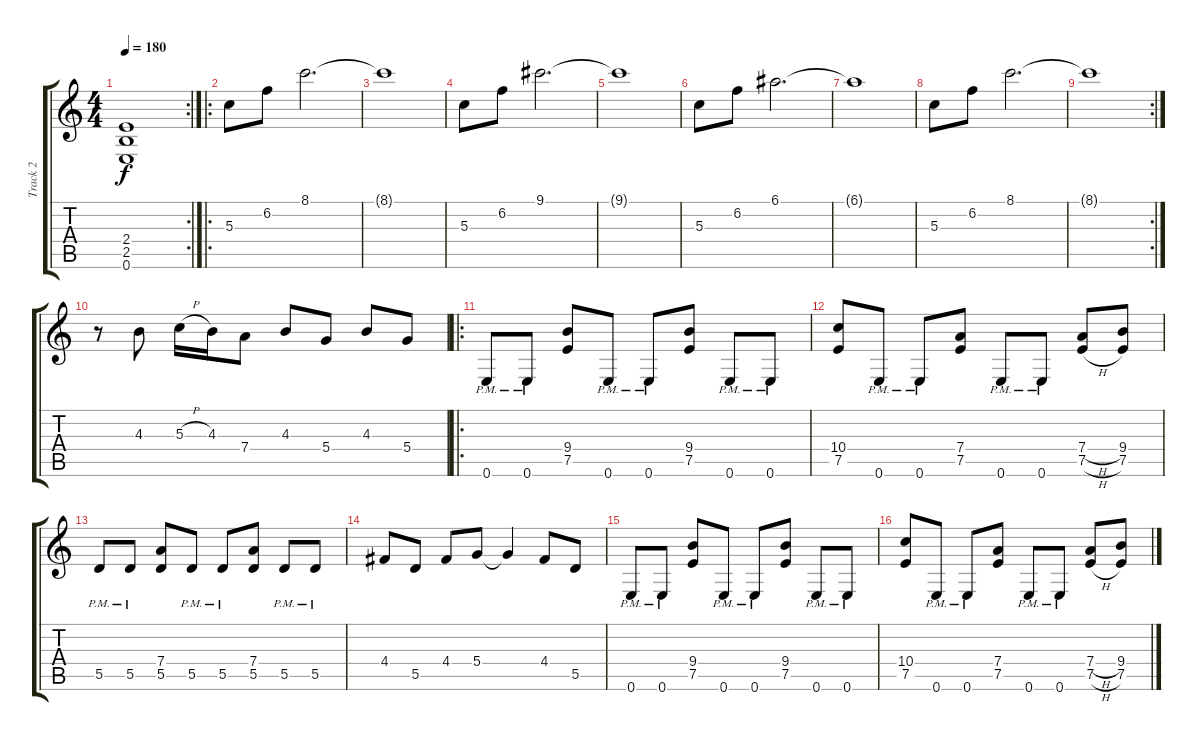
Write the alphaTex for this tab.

\track ("Track 2" "Track 2") {instrument overdrivenguitar}
\staff {score tabs}
\tuning (E4 B3 G3 D3 A2 E2) {hide}
\rc 2
\ts (4 4)
\tempo 180
\clef g2
\ks c
(2.4{t} 2.5{t} 0.6{t}).1{dy f} |
\ro
5.3.8 6.2.8 8.1.2{d} |
8.1{t}.1 |
5.3.8 6.2.8 9.1.2{d} |
9.1{t}.1 |
5.3.8 6.2.8 6.1.2{d} |
6.1{t}.1 |
5.3.8 6.2.8 8.1.2{d} |
\rc 2
8.1{t}.1 |
r.8 4.3.8 5.3{h}.16 4.3.16 7.4.8 4.3.8 5.4.8 4.3.8 5.4.8 |
\ro
0.6{pm}.8 0.6{pm}.8 (9.4 7.5).8 0.6{pm}.8 0.6{pm}.8 (9.4 7.5).8 0.6{pm}.8 0.6{pm}.8 |
(10.4 7.5).8 0.6{pm}.8 0.6{pm}.8 (7.4 7.5).8 0.6{pm}.8 0.6{pm}.8 (7.4{h} 7.5{h}).8 (9.4 7.5).8 |
5.5{pm}.8 5.5{pm}.8 (7.4 5.5).8 5.5{pm}.8 5.5{pm}.8 (7.4 5.5).8 5.5{pm}.8 5.5{pm}.8 |
4.4.8 5.5.8 4.4.8 5.4.8 5.4{t}.4 4.4.8 5.5.8 |
0.6{pm}.8 0.6{pm}.8 (9.4 7.5).8 0.6{pm}.8 0.6{pm}.8 (9.4 7.5).8 0.6{pm}.8 0.6{pm}.8 |
(10.4 7.5).8 0.6{pm}.8 0.6{pm}.8 (7.4 7.5).8 0.6{pm}.8 0.6{pm}.8 (7.4{h} 7.5{h}).8 (9.4 7.5).8
